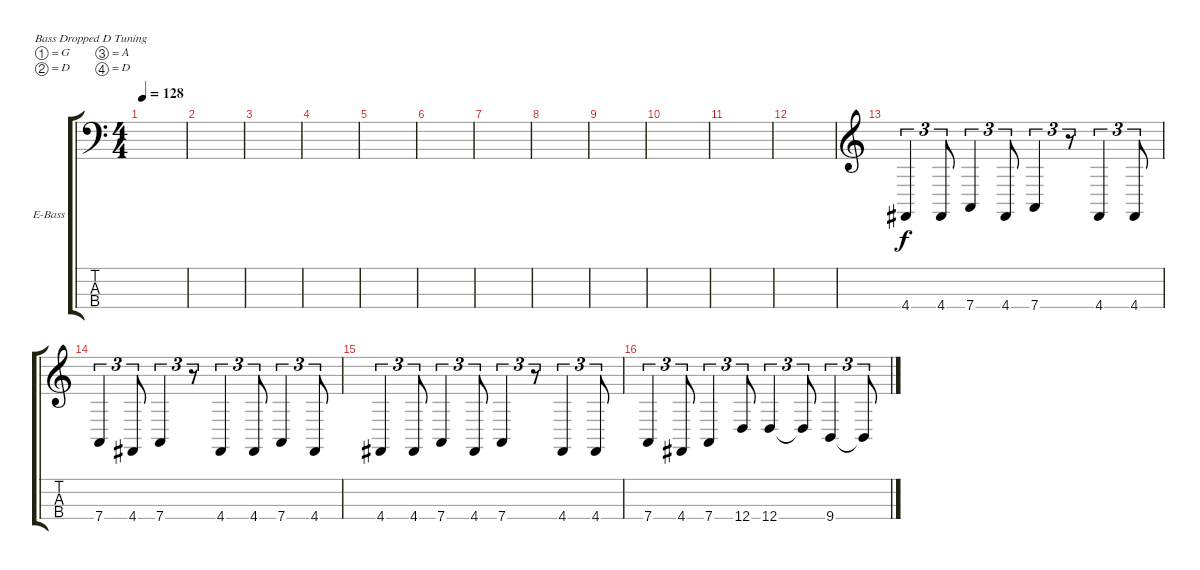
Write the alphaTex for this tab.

\defaultSystemsLayout 4
\bracketExtendMode groupsimilarinstruments
\firstSystemTrackNameOrientation horizontal
\otherSystemsTrackNameOrientation horizontal
\track ("Electric Bass" "E-Bass") {instrument electricbassfinger}
\staff {score tabs}
\tuning (G2 D2 A1 D1)
\ts (4 4)
\tempo 128
\clef f4
\ks c
|
|
|
|
|
|
|
|
|
|
|
|
\clef g2
4.4.4{tu (3 2)} 4.4.8{tu (3 2)} 7.4.4{tu (3 2)} 4.4.8{tu (3 2)} 7.4.4{tu (3 2)} r.8{tu (3 2)} 4.4.4{tu (3 2)} 4.4.8{tu (3 2)} |
7.4.4{tu (3 2)} 4.4.8{tu (3 2)} 7.4.4{tu (3 2)} r.8{tu (3 2)} 4.4.4{tu (3 2)} 4.4.8{tu (3 2)} 7.4.4{tu (3 2)} 4.4.8{tu (3 2)} |
4.4.4{tu (3 2)} 4.4.8{tu (3 2)} 7.4.4{tu (3 2)} 4.4.8{tu (3 2)} 7.4.4{tu (3 2)} r.8{tu (3 2)} 4.4.4{tu (3 2)} 4.4.8{tu (3 2)} |
7.4.4{tu (3 2)} 4.4.8{tu (3 2)} 7.4.4{tu (3 2)} 12.4.8{tu (3 2)} 12.4.4{tu (3 2)} 12.4{t}.8{tu (3 2)} 9.4.4{tu (3 2)} 9.4{t}.8{tu (3 2)}
